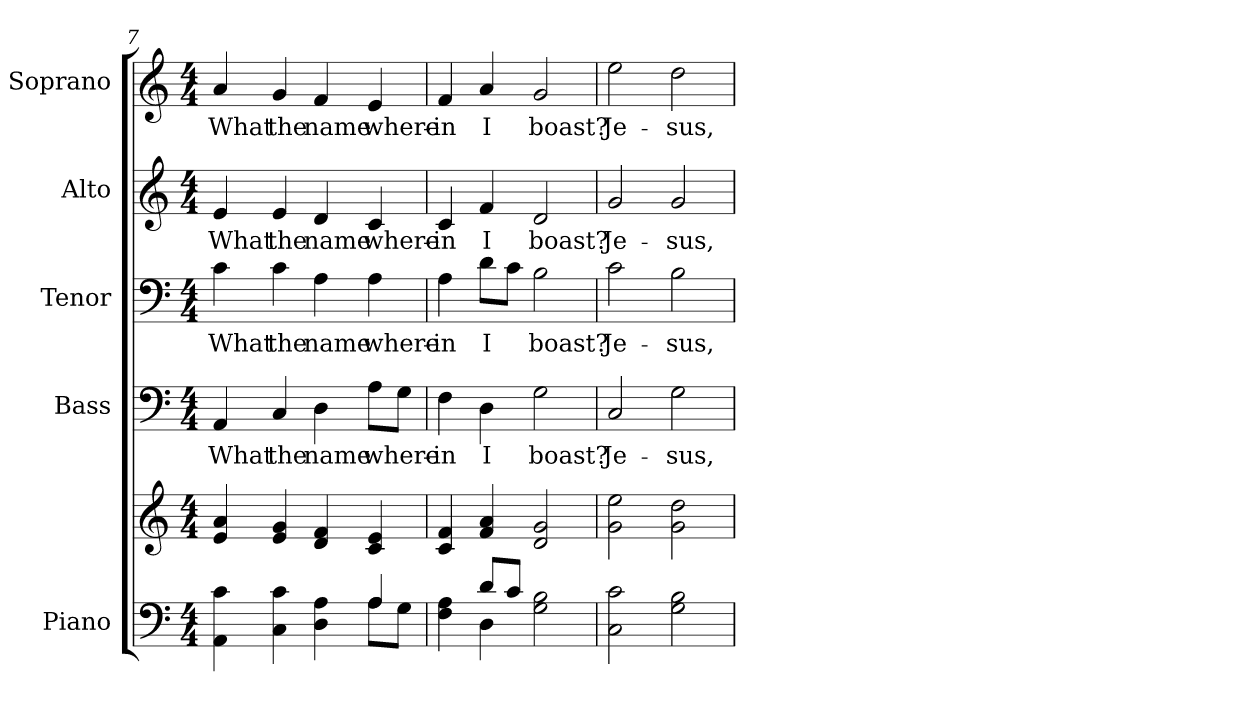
**kern	**kern	**kern	**text	**kern	**text	**kern	**text	**kern	**text
*part5	*part5	*part4	*part4	*part3	*part3	*part2	*part2	*part1	*part1
*staff6	*staff5	*staff4	*staff4	*staff3	*staff3	*staff2	*staff2	*staff1	*staff1
*I"Piano	*	*I"Bass	*	*I"Tenor	*	*I"Alto	*	*I"Soprano	*
*I'Pno.	*	*I'B.	*	*I'T.	*	*I'A.	*	*I'S.	*
!!LO:PB:g=z
*clefF4	*clefG2	*clefF4	*	*clefF4	*	*clefG2	*	*clefG2	*
*k[]	*k[]	*k[]	*	*k[]	*	*k[]	*	*k[]	*
*C:	*C:	*C:	*	*C:	*	*C:	*	*C:	*
*M4/4	*M4/4	*M4/4	*	*M4/4	*	*M4/4	*	*M4/4	*
=7	=7	=7	=7	=7	=7	=7	=7	=7	=7
*^	*	*	*	*	*	*	*	*	*
!	!	!	!	!LO:LY:b:color=#000000	!	!	!	!	!	!
!	!	!	!	!	!	!LO:LY:b:color=#000000	!	!	!	!
!	!	!	!	!	!	!	!	!LO:LY:b:color=#000000	!	!
!	!	!	!	!	!	!	!	!	!	!LO:LY:b:color=#000000
4AAi\ 4ci	2ryy	4ei/ 4ai	4AAi/	What	4ci\	What	4ei/	What	4ai/	What
!	!	!	!	!LO:LY:b:color=#000000	!	!	!	!	!	!
!	!	!	!	!	!	!LO:LY:b:color=#000000	!	!	!	!
!	!	!	!	!	!	!	!	!LO:LY:b:color=#000000	!	!
!	!	!	!	!	!	!	!	!	!	!LO:LY:b:color=#000000
4Ci\ 4ci	.	4ei/ 4gi	4Ci/	the	4ci\	the	4ei/	the	4gi/	the
!	!	!	!	!LO:LY:b:color=#000000	!	!	!	!	!	!
!	!	!	!	!	!	!LO:LY:b:color=#000000	!	!	!	!
!	!	!	!	!	!	!	!	!LO:LY:b:color=#000000	!	!
!	!	!	!	!	!	!	!	!	!	!LO:LY:b:color=#000000
4Di\ 4Ai	4ryy	4di/ 4fi	4Di\	name	4Ai\	name	4di/	name	4fi/	name
!	!	!	!	!LO:LY:b:color=#000000	!	!	!	!	!	!
!	!	!	!	!	!	!LO:LY:b:color=#000000	!	!	!	!
!	!	!	!	!	!	!	!	!LO:LY:b:color=#000000	!	!
!	!	!	!	!	!	!	!	!	!	!LO:LY:b:color=#000000
4Ai/	8Ai\L	4ci/ 4ei	8Ai\L	where-	4Ai\	where-	4ci/	where-	4ei/	where-
.	8Gi\J	.	8Gi\J	.	.	.	.	.	.	.
=8	=8	=8	=8	=8	=8	=8	=8	=8	=8	=8
!	!	!	!	!LO:LY:b:color=#000000	!	!	!	!	!	!
!	!	!	!	!	!	!LO:LY:b:color=#000000	!	!	!	!
!	!	!	!	!	!	!	!	!LO:LY:b:color=#000000	!	!
!	!	!	!	!	!	!	!	!	!	!LO:LY:b:color=#000000
4Fi\ 4Ai	4ryy	4ci/ 4fi	4Fi\	-in	4Ai\	-in	4ci/	-in	4fi/	-in
!	!	!	!	!LO:LY:b:color=#000000	!	!	!	!	!	!
!	!	!	!	!	!	!LO:LY:b:color=#000000	!	!	!	!
!	!	!	!	!	!	!	!	!LO:LY:b:color=#000000	!	!
!	!	!	!	!	!	!	!	!	!	!LO:LY:b:color=#000000
8di/L	4Di\	4fi/ 4ai	4Di\	I	8di\L	I	4fi/	I	4ai/	I
8ci/J	.	.	.	.	8ci\J	.	.	.	.	.
!	!	!	!	!LO:LY:b:color=#000000	!	!	!	!	!	!
!	!	!	!	!	!	!LO:LY:b:color=#000000	!	!	!	!
!	!	!	!	!	!	!	!	!LO:LY:b:color=#000000	!	!
!	!	!	!	!	!	!	!	!	!	!LO:LY:b:color=#000000
2Gi\ 2Bi	2ryy	2di/ 2gi	2Gi\	boast?	2Bi\	boast?	2di/	boast?	2gi/	boast?
*v	*v	*	*	*	*	*	*	*	*	*
!!LO:PB:g=z
=9	=9	=9	=9	=9	=9	=9	=9	=9	=9
*^	*	*	*	*	*	*	*	*	*
!	!	!	!	!LO:LY:b:color=#000000	!	!	!	!	!	!
*v	*v	*	*	*	*	*	*	*	*	*
*^	*	*	*	*	*	*	*	*	*
!	!	!	!	!	!	!LO:LY:b:color=#000000	!	!	!	!
*v	*v	*	*	*	*	*	*	*	*	*
*^	*	*	*	*	*	*	*	*	*
!	!	!	!	!	!	!	!	!LO:LY:b:color=#000000	!	!
*v	*v	*	*	*	*	*	*	*	*	*
*^	*	*	*	*	*	*	*	*	*
!	!	!	!	!	!	!	!	!	!	!LO:LY:b:color=#000000
*v	*v	*	*	*	*	*	*	*	*	*
2Ci\ 2ci	2gi\ 2eei	2Ci/	Je-	2ci\	Je-	2gi/	Je-	2eei\	Je-
!	!	!	!LO:LY:b:color=#000000	!	!	!	!	!	!
!	!	!	!	!	!LO:LY:b:color=#000000	!	!	!	!
!	!	!	!	!	!	!	!LO:LY:b:color=#000000	!	!
!	!	!	!	!	!	!	!	!	!LO:LY:b:color=#000000
2Gi\ 2Bi	2gi\ 2ddi	2Gi\	-sus,	2Bi\	-sus,	2gi/	-sus,	2ddi\	-sus,
=	=	=	=	=	=	=	=	=	=
*-	*-	*-	*-	*-	*-	*-	*-	*-	*-
